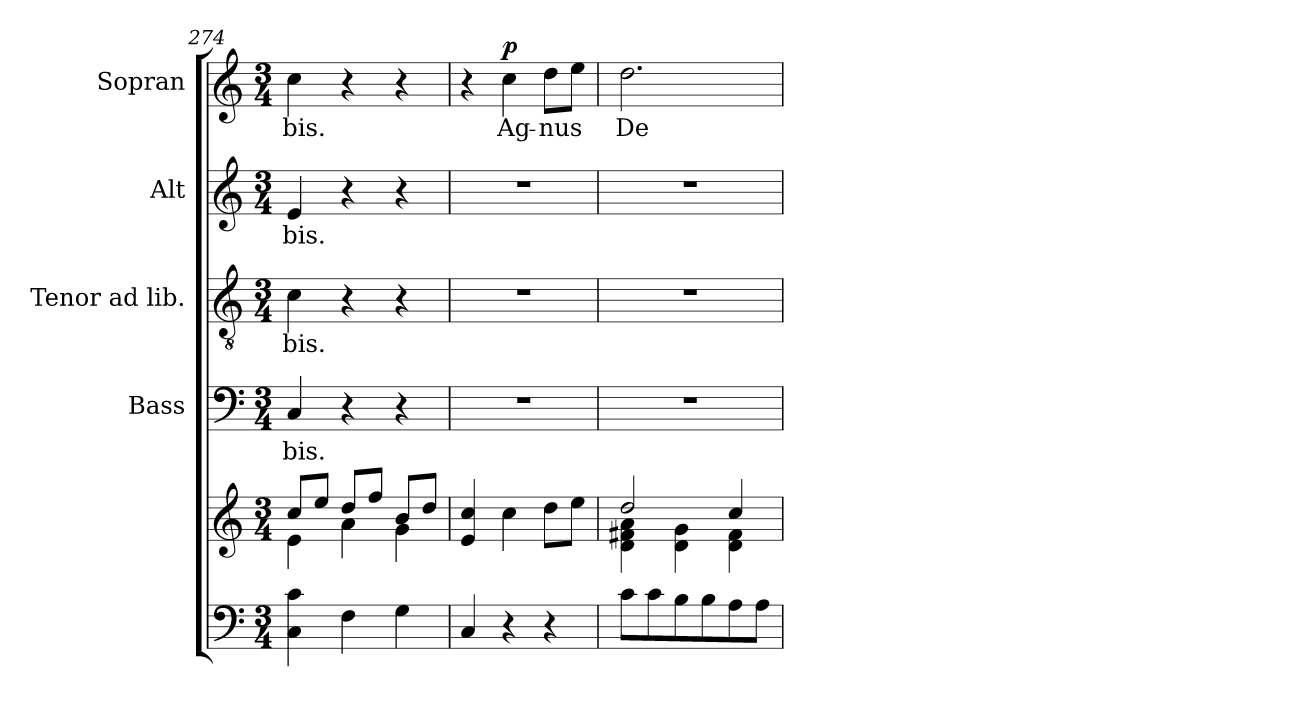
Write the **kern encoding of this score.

**kern	**kern	**kern	**text	**kern	**text	**kern	**text	**kern	**text	**dynam
*part5	*part5	*part4	*part4	*part3	*part3	*part2	*part2	*part1	*part1	*part1
*staff6	*staff5	*staff4	*staff4	*staff3	*staff3	*staff2	*staff2	*staff1	*staff1	*staff1
*	*	*I"Bass	*	*I"Tenor ad lib.	*	*I"Alt	*	*I"Sopran	*	*
*	*	*I'B.	*	*I'T.	*	*I'A.	*	*I'S.	*	*
*clefF4	*clefG2	*clefF4	*	*clefGv2	*	*clefG2	*	*clefG2	*	*
*k[]	*k[]	*k[]	*	*k[]	*	*k[]	*	*k[]	*	*
*C:	*C:	*C:	*	*C:	*	*C:	*	*C:	*	*
*M3/4	*M3/4	*M3/4	*	*M3/4	*	*M3/4	*	*M3/4	*	*
=274	=274	=274	=274	=274	=274	=274	=274	=274	=274	=274
*	*^	*	*	*	*	*	*	*	*	*
!	!	!	!	!LO:LY:b	!	!LO:LY:b	!	!LO:LY:b	!	!LO:LY:b	!
4C\ 4c\	8cc/L	4e\	4C/	-bis.	4c\	-bis.	4e/	-bis.	4cc\	-bis.	.
.	8ee/J	.	.	.	.	.	.	.	.	.	.
4F\	8dd/L	4a\	4r	.	4r	.	4r	.	4r	.	.
.	8ff/J	.	.	.	.	.	.	.	.	.	.
4G\	8b/L	4g\	4r	.	4r	.	4r	.	4r	.	.
.	8dd/J	.	.	.	.	.	.	.	.	.	.
*	*v	*v	*	*	*	*	*	*	*	*	*
=275	=275	=275	=275	=275	=275	=275	=275	=275	=275	=275
4C/	4e/ 4cc/	2.r	.	2.r	.	2.r	.	4r	.	.
!	!	!	!	!	!	!	!	!	!LO:LY:b	!LO:DY:a
4r	4cc\	.	.	.	.	.	.	4cc\	Ag-	p
!	!	!	!	!	!	!	!	!	!LO:LY:b	!
4r	8dd\L	.	.	.	.	.	.	8dd\L	-nus	.
.	8ee\J	.	.	.	.	.	.	8ee\J	.	.
=276	=276	=276	=276	=276	=276	=276	=276	=276	=276	=276
*	*^	*	*	*	*	*	*	*	*	*
!	!	!	!	!	!	!	!	!	!	!LO:LY:b	!
8c\L	2dd/	4d\ 4f#X\ 4a\	2.r	.	2.r	.	2.r	.	2.dd\	De-	.
8c\	.	.	.	.	.	.	.	.	.	.	.
8B\	.	4d\ 4g\	.	.	.	.	.	.	.	.	.
8B\	.	.	.	.	.	.	.	.	.	.	.
8A\	4cc/	4d\ 4f#\	.	.	.	.	.	.	.	.	.
8A\J	.	.	.	.	.	.	.	.	.	.	.
*	*v	*v	*	*	*	*	*	*	*	*	*
=	=	=	=	=	=	=	=	=	=	=
*-	*-	*-	*-	*-	*-	*-	*-	*-	*-	*-
